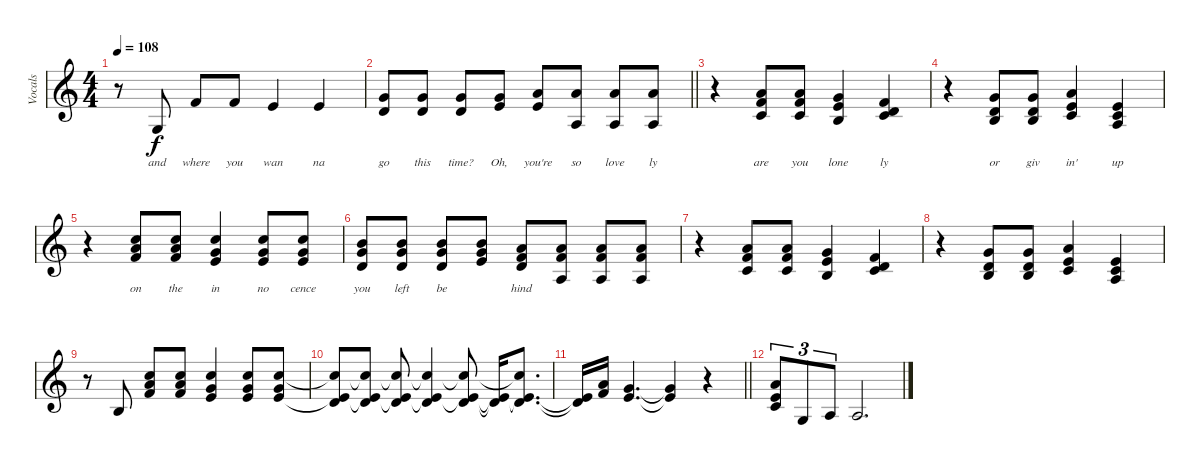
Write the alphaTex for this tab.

\track ("Vocals" "Vocals") {instrument choiraahs}
\staff {score}
\tuning (E4 B3 G3 D3 A2 E2) {hide}
\ts (4 4)
\tempo 108
\clef g2
\ks c
r.8{dy f} 0.3.8{lyrics (0 "and") lyrics (1 "") lyrics (2 "") lyrics (3 "") lyrics (4 "")} 1.1.8{lyrics (0 "where") lyrics (1 "") lyrics (2 "") lyrics (3 "") lyrics (4 "")} 1.1.8{lyrics (0 "you") lyrics (1 "") lyrics (2 "") lyrics (3 "") lyrics (4 "")} 0.1.4{lyrics (0 "wan") lyrics (1 "") lyrics (2 "") lyrics (3 "") lyrics (4 "")} 0.1.4{lyrics (0 "na") lyrics (1 "") lyrics (2 "") lyrics (3 "") lyrics (4 "")} |
\barLineRight lightlight
(3.1 3.2).8{lyrics (0 "go") lyrics (1 "") lyrics (2 "") lyrics (3 "") lyrics (4 "")} (3.1 3.2).8{lyrics (0 "this") lyrics (1 "") lyrics (2 "") lyrics (3 "") lyrics (4 "")} (3.1 3.2).8{lyrics (0 "time?") lyrics (1 "") lyrics (2 "") lyrics (3 "") lyrics (4 "")} (0.1 8.2).8{lyrics (0 "Oh,") lyrics (1 "") lyrics (2 "") lyrics (3 "") lyrics (4 "")} (0.1 10.2).8{lyrics (0 "you're") lyrics (1 "") lyrics (2 "") lyrics (3 "") lyrics (4 "")} (5.1 2.3).8{lyrics (0 "so") lyrics (1 "") lyrics (2 "") lyrics (3 "") lyrics (4 "")} (5.1 2.3).8{lyrics (0 "love") lyrics (1 "") lyrics (2 "") lyrics (3 "") lyrics (4 "")} (5.1 2.3).8{lyrics (0 "ly") lyrics (1 "") lyrics (2 "") lyrics (3 "") lyrics (4 "")} |
r.4 (1.1 1.2 14.3).8{lyrics (0 "are") lyrics (1 "") lyrics (2 "") lyrics (3 "") lyrics (4 "")} (5.1 6.2 5.3).8{lyrics (0 "you") lyrics (1 "") lyrics (2 "") lyrics (3 "") lyrics (4 "")} (0.1 0.2 12.3).4{lyrics (0 "lone") lyrics (1 "") lyrics (2 "") lyrics (3 "") lyrics (4 "")} (1.1 3.2 5.3).4{lyrics (0 "ly") lyrics (1 "") lyrics (2 "") lyrics (3 "") lyrics (4 "")} |
r.4 (3.1 0.2 7.3).8{lyrics (0 "or") lyrics (1 "") lyrics (2 "") lyrics (3 "") lyrics (4 "")} (3.1 0.2 7.3).8{lyrics (0 "giv") lyrics (1 "") lyrics (2 "") lyrics (3 "") lyrics (4 "")} (0.1 1.2 14.3).4{lyrics (0 "in'") lyrics (1 "") lyrics (2 "") lyrics (3 "") lyrics (4 "")} (0.1 1.2 2.3).4{lyrics (0 "up") lyrics (1 "") lyrics (2 "") lyrics (3 "") lyrics (4 "")} |
r.4 (1.1 10.2 17.3).8{lyrics (0 "on") lyrics (1 "") lyrics (2 "") lyrics (3 "") lyrics (4 "")} (1.1 13.2 14.3).8{lyrics (0 "the") lyrics (1 "") lyrics (2 "") lyrics (3 "") lyrics (4 "")} (0.1 8.2 17.3).4{lyrics (0 "in") lyrics (1 "") lyrics (2 "") lyrics (3 "") lyrics (4 "")} (0.1 13.2 12.3).8{lyrics (0 "no") lyrics (1 "") lyrics (2 "") lyrics (3 "") lyrics (4 "")} (0.1 13.2 12.3).8{lyrics (0 "cence") lyrics (1 "") lyrics (2 "") lyrics (3 "") lyrics (4 "")} |
(3.1 3.2 16.3).8{lyrics (0 "you") lyrics (1 "") lyrics (2 "") lyrics (3 "") lyrics (4 "")} (7.1 3.2 12.3).8{lyrics (0 "left") lyrics (1 "") lyrics (2 "") lyrics (3 "") lyrics (4 "")} (3.1 3.2 16.3).8{lyrics (0 "be") lyrics (1 "") lyrics (2 "") lyrics (3 "") lyrics (4 "")} (0.1 12.2 12.3).8{lyrics (0 "") lyrics (1 "") lyrics (2 "") lyrics (3 "") lyrics (4 "")} (1.1 3.2 14.3).8{lyrics (0 "hind") lyrics (1 "") lyrics (2 "") lyrics (3 "") lyrics (4 "")} (1.1 10.2 2.3).8 (1.1 10.2 2.3).8 (1.1 10.2 2.3).8 |
r.4 (1.1 1.2 14.3).8 (1.1 1.2 14.3).8 (3.1 0.2 9.3).4 (1.1 1.2 7.3).4 |
r.4 (3.1 0.2 7.3).8 (3.1 0.2 7.3).8 (0.1 1.2 14.3).4 (0.1 1.2 2.3).4 |
r.8 0.2.8 (1.1 10.2 17.3).8 (1.1 10.2 17.3).8 (0.1 8.2 17.3).4 (0.1 8.2 17.3).8 (0.1 8.2 17.3).8 |
(0.1{t} 3.2 17.3{t}).8 (0.1{t} 3.2 17.3{t}).8 (0.1{t} 3.2 17.3{t}).8 (0.1{t} 3.2 17.3{t}).4 (0.1{t} 3.2 17.3{t}).8 (0.1{t} 3.2{t}).16 (0.1{t} 3.2 17.3{t}).8{d} |
\barLineRight lightlight
(0.1{t} 3.2{t}).16 (5.1 6.2).16 (3.1 5.2).4{d} (3.1{t} 5.2{t}).4 r.4 |
(0.1 1.2 14.3).8{tu (3 2)} 0.3.8{tu (3 2)} 2.3.8{tu (3 2)} 2.3.2{d}
